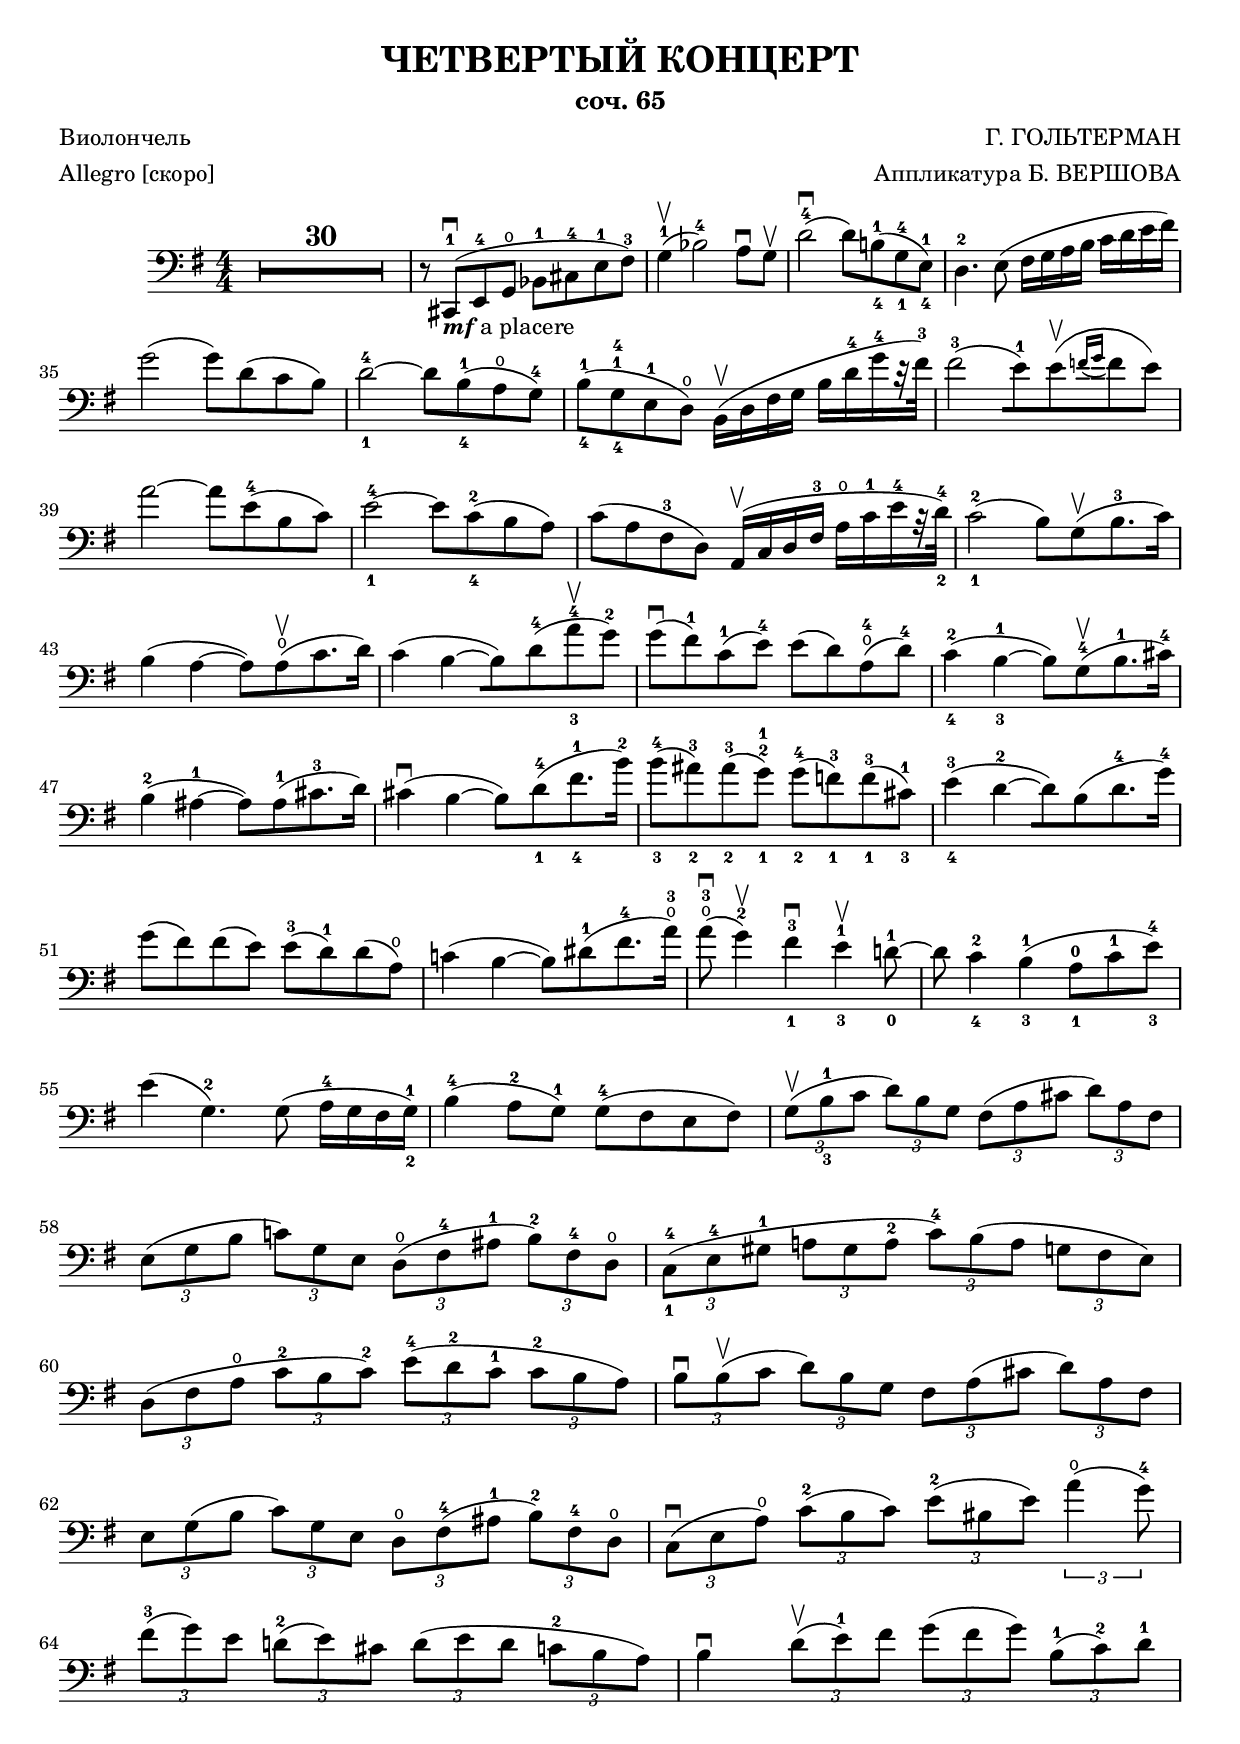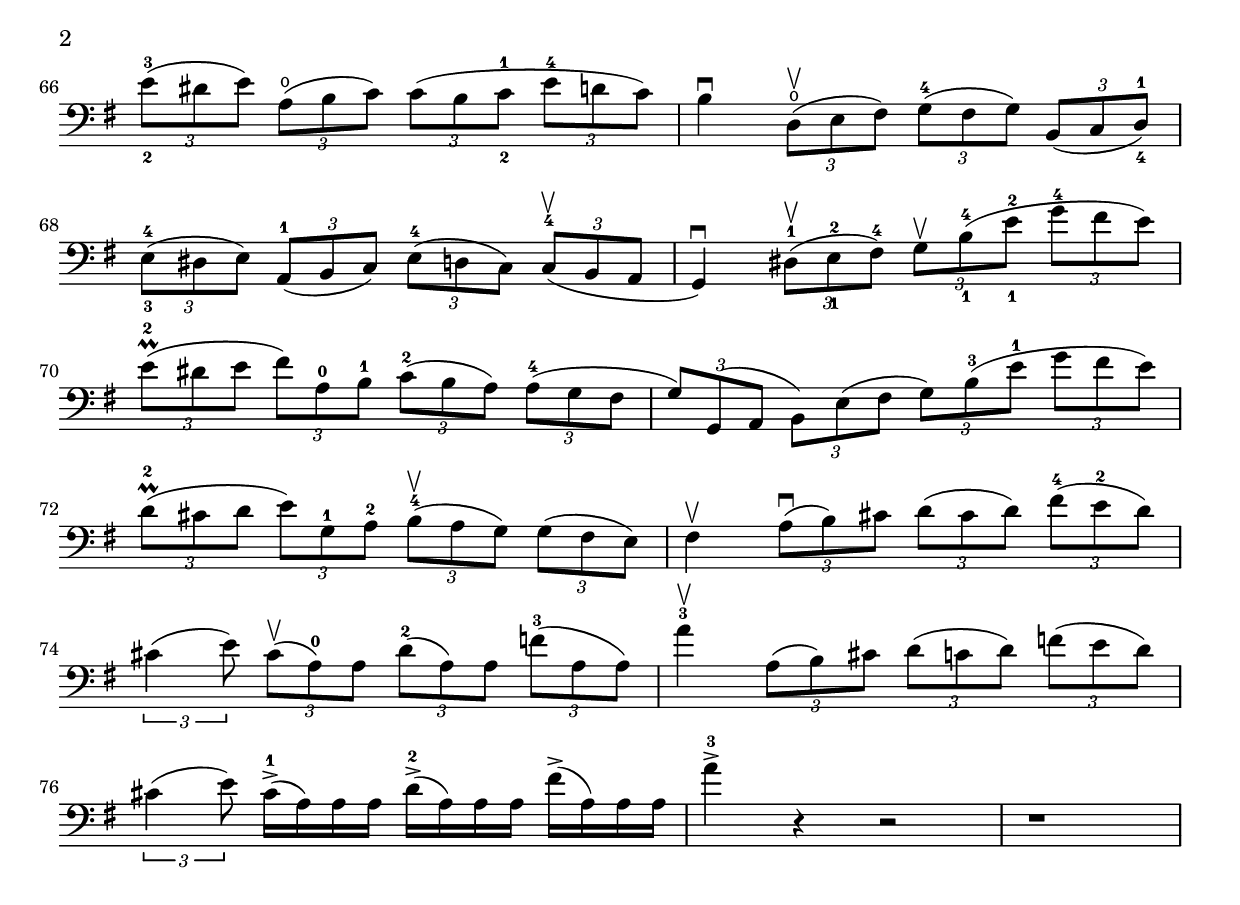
\version "2.16.2"
\header {
  title = "ЧЕТВЕРТЫЙ КОНЦЕРТ"
  subtitle = "соч. 65"
  composer = "Г. ГОЛЬТЕРМАН"
  arranger = "Аппликатура Б. ВЕРШОВА"
  poet = "Виолончель"
  meter = "Allegro [скоро]"
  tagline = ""
}

\score {
\relative c {
\clef bass 
\numericTimeSignature
\time 4/4
\key g \major
\compressFullBarRests
| R1*30 \noBreak
| r8 cis,-1_\markup {\italic {\bold mf} a placere} (\downbow e-4
  g \open bes-1 cis-4 e-1 fis-3) \noBreak
| g4-1 (\upbow bes2-4) a8 \downbow g \upbow \noBreak
| d'2-4 (\downbow d8)  \noBreak
  \set fingeringOrientations = #'(down up)  %setting for multiple fingerings
  <b!-4-1> %force natural ("cautionary accidental")
  (<g-1-4> <e-4-1>) \noBreak
| d4.-2 e8 (fis16 g a b c d e fis) \break
| g2 (g8) d (c b) 
| <d-1-4>2~ d8 <b-4-1> (a \open g-4)
| <b-4-1> (<g-4-1-4> e-1 d \open) 
  b16 \upbow (d fis g b[ d-4 g-4 r32 fis32-3]) %manual beam connection
| fis2-3 [(e8-1) e (\upbow \appoggiatura{f16[ g]} f8 e)] %insert appoggiatura
  \break
| a2~ a8 e-4( b c) \noBreak %can't make out first note fingering?
| <e-1-4>2~ e8 <c-4-2>( b a) \noBreak
| c( a fis-3 d) 
  a16 \upbow( c d fis-3 a \open [c-1 e-4 r32 <d-2-4>]) %fingering crossed out?
  \noBreak
| <c-1-2>2( b8) [g \upbow (b8.-3 c16]) \break %unfamiliar mark?  
| b4( a~ a8) [a \open \upbow (c8. d16]) \noBreak
| c4 (b~ [b8) d-4 (<a'-3-4> \upbow g-2]) %alternate slur configurations?
  \noBreak
| g \downbow (fis-1) c-1 (e-4) e( d) a-4 \open (d-4) 
| <c-4-2>4( <b-3-1>~ b8) [g-4 \upbow (b8.-1 cis16-4]) \break
| b4-2( ais-1~ ais8) [ais-1 (cis8.-3 d16])
| cis4 \downbow (b~ b8) [<d-1-4> (<fis-4-1>8. b16-2])
| <b-3-4>8 (<ais-2-3>) <ais-2-3>( <g-1-2-1>) 
  <g-2-4> (<f-1-3>) <f-1-3>(<cis-3-1>)
| <e-4-3>4 ( d-2~ [d8) b( d8.-4 g16-4)] \break
| g8 (fis) fis (e) e-3( d-1) d( a) \open \noBreak
| c!4( b~ b8) [dis-1 (fis8.-4 a16-3]) \open \noBreak
| a8-3 \open \downbow (g4-2) \upbow <fis-1-3> \downbow <e-3-1> \upbow
  <d!-0-1>8~ \noBreak
| d <c-4-2>4 <b-3-1> (<a-1-0>8 c-1 <e-3-4>) %insert phrasing slur
  \break
| e4 (g,4.-2) g8 (a16-4 [g fis <g-2-1>]) \noBreak
| b4-4 (a8-2 g-1) g-4 ([fis e fis]) \noBreak
| \set tupletSpannerDuration = #(ly:make-moment 1 4) %one "times" per measure
  \times 2/3 {g8 \upbow (<b-3-1> c d) b g fis (a cis d) a fis} \break
| \times 2/3 {e (g b c!) g e d \open (fis-4 ais-1 b-2) fis-4 d \open}
| \times 2/3 {<c-1-4> (<e-4> gis-1 a! gis a-2 c-4) b (a g fis e)} \break
| \times 2/3 {d (fis a \open c-2 b c-2) e-4( d-2 c-1 c-2 b a)}
| \times 2/3 {b \downbow b \upbow (c d) b g fis a (cis d) a fis} \break
| \times 2/3 {e g( b c) g e d \open fis-4 (ais-1 b-2) fis-4 d \open}
| \times 2/3 {c \downbow (e a \open) c-2 (b c) e-2( bis e) a4 \open (g8-4)}
  \break
| \times 2/3 {fis-3 (g) e d!-2 (e) cis d (e d c!-2 b a)}
| b4 \downbow \times 2/3 {d8 \upbow (e-1) fis g(fis g) b,-1 (c-2) d-1} \break
| \times 2/3 {<e-2-3> (dis e) a, \open (b c) c( b <c-2-1> e-4(d! c)} \noBreak
| b4 \downbow \times 2/3 {d,8 \upbow \open (e fis) g-4 (fis g) b,(c <d-4-1>)} 
  \break
| \times 2/3 {<e-3-4> (dis e) a,-1 (b c) e-4 (d c)  c-4 \upbow (b a } \noBreak
| g4) \downbow \times 2/3 {dis'8-1 \upbow (<e-1-2> fis-4) g \upbow <b-1-4> 
                           (<e-1-2> g-4 fis e)} \break
| \times 2/3 {e-2\prall (dis e fis) a,-0 b-1 c-2 (b a) a-4 (g fis} \noBreak
| \times 2/3 {g) g, (a b) e (fis g) b-3 (e-1 g fis e)} \break
| \times 2/3 {d-2\prall (cis d e) g,-1 a-2 b-4 \upbow (a g) g (fis e)} \noBreak
| fis4 \upbow \times 2/3 {a8 \downbow (b) cis d (cis d) fis-4 (e-2 d)} \break

| \times 2/3 {cis4 (e8) cis \upbow (a-0) a d-2 (a) a f'-3 (a, a)} 

\noBreak
| a'4-3 \upbow \times 2/3 {a,8 (b) cis d (c d) f (e d)} \break
| \times 2/3 {cis4 (e8)} cis16-1 \accent (a) a a d-2 \accent (a) a a fis' \accent 
                            (a,) a a\noBreak
| a'4-3 \accent r4 r2 r1

}
\layout {}
\midi {}
}